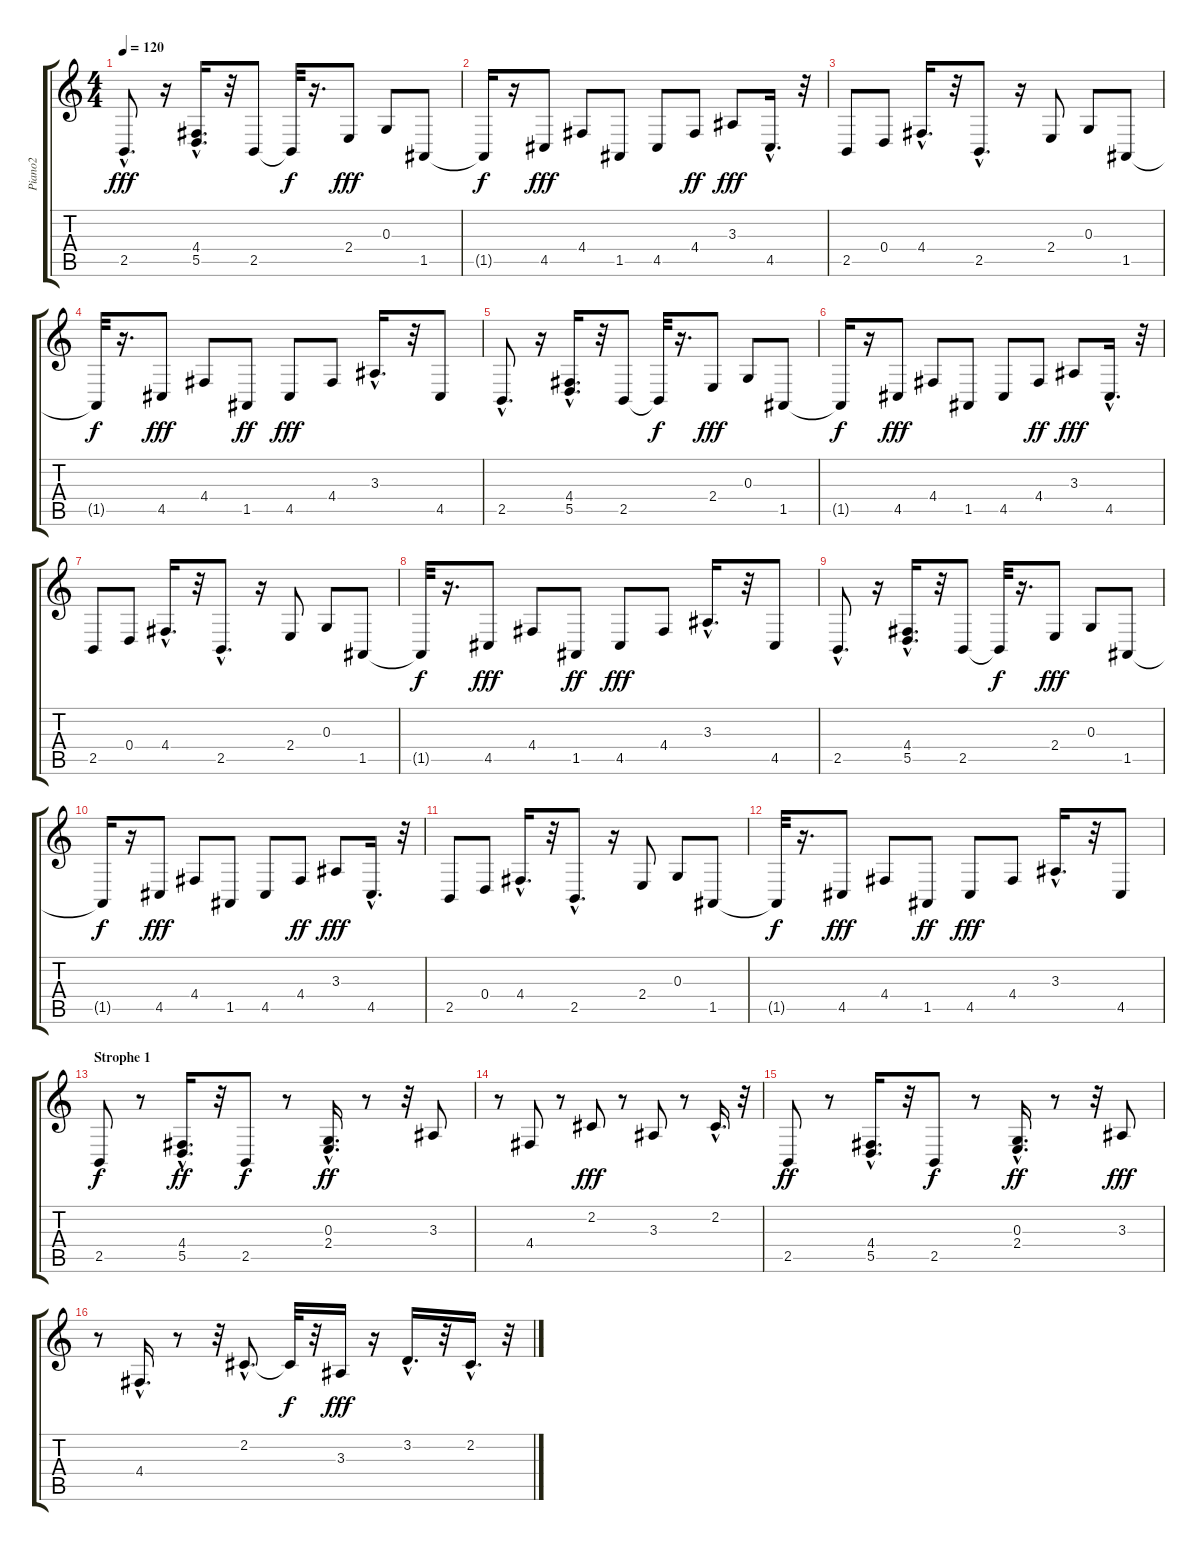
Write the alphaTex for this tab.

\track ("Piano2" "Piano2") {instrument brightacousticpiano}
\staff {score tabs}
\tuning (E4 B3 G3 D3 A2 E2) {hide}
\ts (4 4)
\tempo 120
\clef g2
\ks c
2.5{hac}.8{d dy fff instrument brightacousticpiano} r.16 (4.4{hac} 5.5{hac}).16{d} r.32 2.5.8 2.5{t}.32{dy f} r.16{d} 2.4.8{dy fff} 0.3.8 1.5.8 |
1.5{t}.16{dy f} r.16 4.5.8{dy fff} 4.4.8 1.5.8 4.5.8 4.4.8{dy ff} 3.3.8{dy fff} 4.5{hac}.16{d} r.32 |
2.5.8 0.4.8 4.4{hac}.16{d} r.32 2.5{hac}.8{d} r.16 2.4.8 0.3.8 1.5.8 |
1.5{t}.32{dy f} r.16{d} 4.5.8{dy fff} 4.4.8 1.5.8{dy ff} 4.5.8{dy fff} 4.4.8 3.3{hac}.16{d} r.32 4.5.8 |
2.5{hac}.8{d} r.16 (4.4{hac} 5.5{hac}).16{d} r.32 2.5.8 2.5{t}.32{dy f} r.16{d} 2.4.8{dy fff} 0.3.8 1.5.8 |
1.5{t}.16{dy f} r.16 4.5.8{dy fff} 4.4.8 1.5.8 4.5.8 4.4.8{dy ff} 3.3.8{dy fff} 4.5{hac}.16{d} r.32 |
2.5.8 0.4.8 4.4{hac}.16{d} r.32 2.5{hac}.8{d} r.16 2.4.8 0.3.8 1.5.8 |
1.5{t}.32{dy f} r.16{d} 4.5.8{dy fff} 4.4.8 1.5.8{dy ff} 4.5.8{dy fff} 4.4.8 3.3{hac}.16{d} r.32 4.5.8 |
2.5{hac}.8{d} r.16 (4.4{hac} 5.5{hac}).16{d} r.32 2.5.8 2.5{t}.32{dy f} r.16{d} 2.4.8{dy fff} 0.3.8 1.5.8 |
1.5{t}.16{dy f} r.16 4.5.8{dy fff} 4.4.8 1.5.8 4.5.8 4.4.8{dy ff} 3.3.8{dy fff} 4.5{hac}.16{d} r.32 |
2.5.8 0.4.8 4.4{hac}.16{d} r.32 2.5{hac}.8{d} r.16 2.4.8 0.3.8 1.5.8 |
1.5{t}.32{dy f} r.16{d} 4.5.8{dy fff} 4.4.8 1.5.8{dy ff} 4.5.8{dy fff} 4.4.8 3.3{hac}.16{d} r.32 4.5.8 |
\section ("" "Strophe 1")
2.5.8{dy f} r.8 (4.4{hac} 5.5{hac}).16{d dy ff} r.32 2.5.8{dy f} r.8 (0.3{hac} 2.4{hac}).16{d dy ff} r.8 r.32 3.3.8 |
r.8 4.4.8 r.8 2.2.8{dy fff} r.8 3.3.8 r.8 2.2{hac}.16{d} r.32 |
2.5.8{dy ff} r.8 (4.4{hac} 5.5{hac}).16{d} r.32 2.5.8{dy f} r.8 (0.3{hac} 2.4{hac}).16{d dy ff} r.8 r.32 3.3.8{dy fff} |
r.8 4.4{hac}.16{d} r.8 r.32 2.2{hac}.8{d} 2.2{t}.32{dy f} r.32 3.3.16{dy fff} r.16 3.2{hac}.16{d} r.32 2.2{hac}.16{d} r.32
